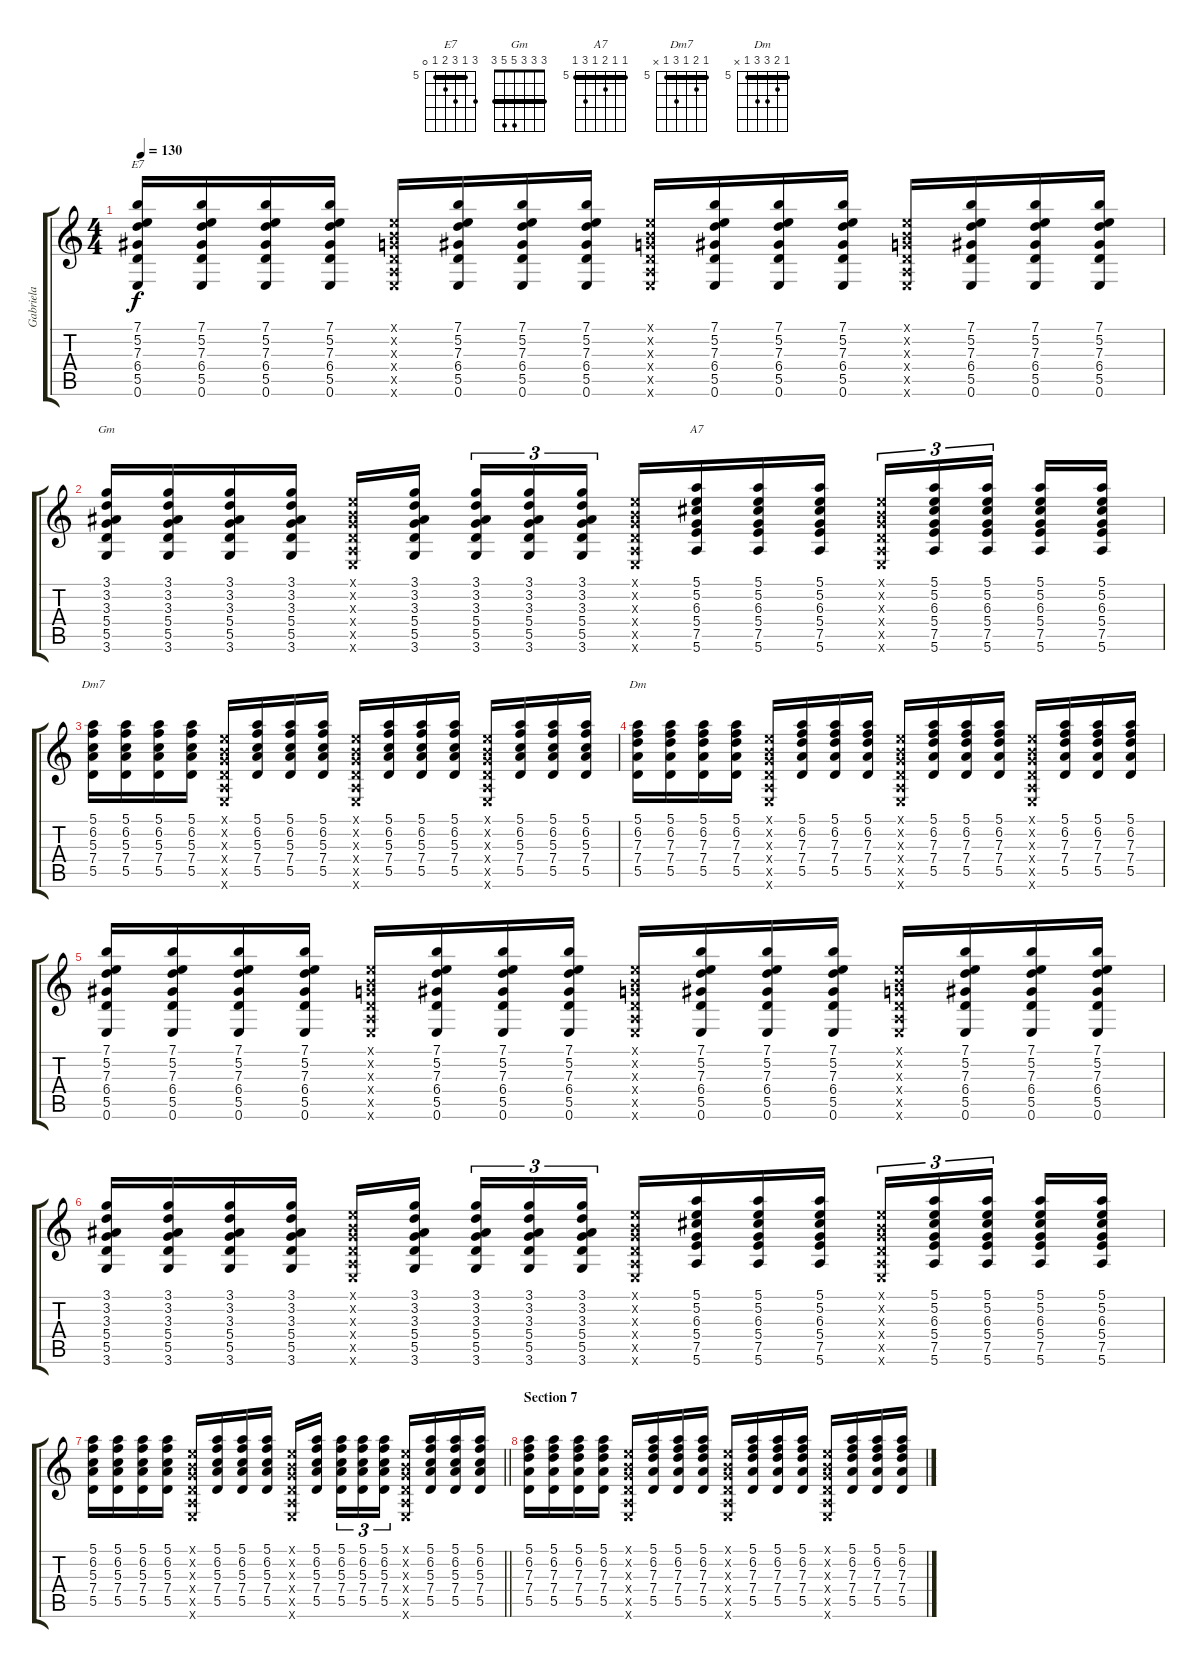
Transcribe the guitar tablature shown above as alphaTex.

\track ("Gabriela" "Gabriela") {instrument acousticguitarnylon}
\staff {score tabs}
\tuning (E4 B3 G3 D3 A2 E2) {hide}
\chord ("E7" 7 5 7 6 5 0) {firstfret 5 barre 5}
\chord ("Gm" 3 3 3 5 5 3) {barre 3}
\chord ("A7" 5 5 6 5 7 5) {firstfret 5 barre 5}
\chord ("Dm7" 5 6 5 7 5 x) {firstfret 5 barre 5}
\chord ("Dm" 5 6 7 7 5 x) {firstfret 5 barre 5}
\ts (4 4)
\tempo 130
\clef g2
\ks c
(7.1 5.2 7.3 6.4 5.5 0.6).16{ch "E7" dy f} (7.1 5.2 7.3 6.4 5.5 0.6).16 (7.1 5.2 7.3 6.4 5.5 0.6).16 (7.1 5.2 7.3 6.4 5.5 0.6).16 (0.1{x} 0.2{x} 0.3{x} 0.4{x} 0.5{x} 0.6{x}).16 (7.1 5.2 7.3 6.4 5.5 0.6).16 (7.1 5.2 7.3 6.4 5.5 0.6).16 (7.1 5.2 7.3 6.4 5.5 0.6).16 (0.1{x} 0.2{x} 0.3{x} 0.4{x} 0.5{x} 0.6{x}).16 (7.1 5.2 7.3 6.4 5.5 0.6).16 (7.1 5.2 7.3 6.4 5.5 0.6).16 (7.1 5.2 7.3 6.4 5.5 0.6).16 (0.1{x} 0.2{x} 0.3{x} 0.4{x} 0.5{x} 0.6{x}).16 (7.1 5.2 7.3 6.4 5.5 0.6).16 (7.1 5.2 7.3 6.4 5.5 0.6).16 (7.1 5.2 7.3 6.4 5.5 0.6).16 |
(3.1 3.2 3.3 5.4 5.5 3.6).16{ch "Gm"} (3.1 3.2 3.3 5.4 5.5 3.6).16 (3.1 3.2 3.3 5.4 5.5 3.6).16 (3.1 3.2 3.3 5.4 5.5 3.6).16 (0.1{x} 0.2{x} 0.3{x} 0.4{x} 0.5{x} 0.6{x}).16 (3.1 3.2 3.3 5.4 5.5 3.6).16{beam splitsecondary} (3.1 3.2 3.3 5.4 5.5 3.6).16{tu (3 2)} (3.1 3.2 3.3 5.4 5.5 3.6).16{tu (3 2)} (3.1 3.2 3.3 5.4 5.5 3.6).16{tu (3 2)} (0.1{x} 0.2{x} 0.3{x} 0.4{x} 0.5{x} 0.6{x}).16 (5.1 5.2 6.3 5.4 7.5 5.6).16{ch "A7"} (5.1 5.2 6.3 5.4 7.5 5.6).16 (5.1 5.2 6.3 5.4 7.5 5.6).16 (0.1{x} 0.2{x} 0.3{x} 0.4{x} 0.5{x} 0.6{x}).16{tu (3 2)} (5.1 5.2 6.3 5.4 7.5 5.6).16{tu (3 2)} (5.1 5.2 6.3 5.4 7.5 5.6).16{tu (3 2) beam splitsecondary} (5.1 5.2 6.3 5.4 7.5 5.6).16 (5.1 5.2 6.3 5.4 7.5 5.6).16 |
(5.1 6.2 5.3 7.4 5.5).16{ch "Dm7"} (5.1 6.2 5.3 7.4 5.5).16 (5.1 6.2 5.3 7.4 5.5).16 (5.1 6.2 5.3 7.4 5.5).16 (0.1{x} 0.2{x} 0.3{x} 0.4{x} 0.5{x} 0.6{x}).16 (5.1 6.2 5.3 7.4 5.5).16 (5.1 6.2 5.3 7.4 5.5).16 (5.1 6.2 5.3 7.4 5.5).16 (0.1{x} 0.2{x} 0.3{x} 0.4{x} 0.5{x} 0.6{x}).16 (5.1 6.2 5.3 7.4 5.5).16 (5.1 6.2 5.3 7.4 5.5).16 (5.1 6.2 5.3 7.4 5.5).16 (0.1{x} 0.2{x} 0.3{x} 0.4{x} 0.5{x} 0.6{x}).16 (5.1 6.2 5.3 7.4 5.5).16 (5.1 6.2 5.3 7.4 5.5).16 (5.1 6.2 5.3 7.4 5.5).16 |
(5.1 6.2 7.3 7.4 5.5).16{ch "Dm"} (5.1 6.2 7.3 7.4 5.5).16 (5.1 6.2 7.3 7.4 5.5).16 (5.1 6.2 7.3 7.4 5.5).16 (0.1{x} 0.2{x} 0.3{x} 0.4{x} 0.5{x} 0.6{x}).16 (5.1 6.2 7.3 7.4 5.5).16 (5.1 6.2 7.3 7.4 5.5).16 (5.1 6.2 7.3 7.4 5.5).16 (0.1{x} 0.2{x} 0.3{x} 0.4{x} 0.5{x} 0.6{x}).16 (5.1 6.2 7.3 7.4 5.5).16 (5.1 6.2 7.3 7.4 5.5).16 (5.1 6.2 7.3 7.4 5.5).16 (0.1{x} 0.2{x} 0.3{x} 0.4{x} 0.5{x} 0.6{x}).16 (5.1 6.2 7.3 7.4 5.5).16 (5.1 6.2 7.3 7.4 5.5).16 (5.1 6.2 7.3 7.4 5.5).16 |
(7.1 5.2 7.3 6.4 5.5 0.6).16 (7.1 5.2 7.3 6.4 5.5 0.6).16 (7.1 5.2 7.3 6.4 5.5 0.6).16 (7.1 5.2 7.3 6.4 5.5 0.6).16 (0.1{x} 0.2{x} 0.3{x} 0.4{x} 0.5{x} 0.6{x}).16 (7.1 5.2 7.3 6.4 5.5 0.6).16 (7.1 5.2 7.3 6.4 5.5 0.6).16 (7.1 5.2 7.3 6.4 5.5 0.6).16 (0.1{x} 0.2{x} 0.3{x} 0.4{x} 0.5{x} 0.6{x}).16 (7.1 5.2 7.3 6.4 5.5 0.6).16 (7.1 5.2 7.3 6.4 5.5 0.6).16 (7.1 5.2 7.3 6.4 5.5 0.6).16 (0.1{x} 0.2{x} 0.3{x} 0.4{x} 0.5{x} 0.6{x}).16 (7.1 5.2 7.3 6.4 5.5 0.6).16 (7.1 5.2 7.3 6.4 5.5 0.6).16 (7.1 5.2 7.3 6.4 5.5 0.6).16 |
(3.1 3.2 3.3 5.4 5.5 3.6).16 (3.1 3.2 3.3 5.4 5.5 3.6).16 (3.1 3.2 3.3 5.4 5.5 3.6).16 (3.1 3.2 3.3 5.4 5.5 3.6).16 (0.1{x} 0.2{x} 0.3{x} 0.4{x} 0.5{x} 0.6{x}).16 (3.1 3.2 3.3 5.4 5.5 3.6).16{beam splitsecondary} (3.1 3.2 3.3 5.4 5.5 3.6).16{tu (3 2)} (3.1 3.2 3.3 5.4 5.5 3.6).16{tu (3 2)} (3.1 3.2 3.3 5.4 5.5 3.6).16{tu (3 2)} (0.1{x} 0.2{x} 0.3{x} 0.4{x} 0.5{x} 0.6{x}).16 (5.1 5.2 6.3 5.4 7.5 5.6).16 (5.1 5.2 6.3 5.4 7.5 5.6).16 (5.1 5.2 6.3 5.4 7.5 5.6).16 (0.1{x} 0.2{x} 0.3{x} 0.4{x} 0.5{x} 0.6{x}).16{tu (3 2)} (5.1 5.2 6.3 5.4 7.5 5.6).16{tu (3 2)} (5.1 5.2 6.3 5.4 7.5 5.6).16{tu (3 2) beam splitsecondary} (5.1 5.2 6.3 5.4 7.5 5.6).16 (5.1 5.2 6.3 5.4 7.5 5.6).16 |
\barLineRight lightlight
(5.1 6.2 5.3 7.4 5.5).16 (5.1 6.2 5.3 7.4 5.5).16 (5.1 6.2 5.3 7.4 5.5).16 (5.1 6.2 5.3 7.4 5.5).16 (0.1{x} 0.2{x} 0.3{x} 0.4{x} 0.5{x} 0.6{x}).16 (5.1 6.2 5.3 7.4 5.5).16 (5.1 6.2 5.3 7.4 5.5).16 (5.1 6.2 5.3 7.4 5.5).16 (0.1{x} 0.2{x} 0.3{x} 0.4{x} 0.5{x} 0.6{x}).16 (5.1 6.2 5.3 7.4 5.5).16{beam splitsecondary} (5.1 6.2 5.3 7.4 5.5).16{tu (3 2)} (5.1 6.2 5.3 7.4 5.5).16{tu (3 2)} (5.1 6.2 5.3 7.4 5.5).16{tu (3 2)} (0.1{x} 0.2{x} 0.3{x} 0.4{x} 0.5{x} 0.6{x}).16 (5.1 6.2 5.3 7.4 5.5).16 (5.1 6.2 5.3 7.4 5.5).16 (5.1 6.2 5.3 7.4 5.5).16 |
\section ("" "Section 7")
(5.1 6.2 7.3 7.4 5.5).16 (5.1 6.2 7.3 7.4 5.5).16 (5.1 6.2 7.3 7.4 5.5).16 (5.1 6.2 7.3 7.4 5.5).16 (0.1{x} 0.2{x} 0.3{x} 0.4{x} 0.5{x} 0.6{x}).16 (5.1 6.2 7.3 7.4 5.5).16 (5.1 6.2 7.3 7.4 5.5).16 (5.1 6.2 7.3 7.4 5.5).16 (0.1{x} 0.2{x} 0.3{x} 0.4{x} 0.5{x} 0.6{x}).16 (5.1 6.2 7.3 7.4 5.5).16 (5.1 6.2 7.3 7.4 5.5).16 (5.1 6.2 7.3 7.4 5.5).16 (0.1{x} 0.2{x} 0.3{x} 0.4{x} 0.5{x} 0.6{x}).16 (5.1 6.2 7.3 7.4 5.5).16 (5.1 6.2 7.3 7.4 5.5).16 (5.1 6.2 7.3 7.4 5.5).16
